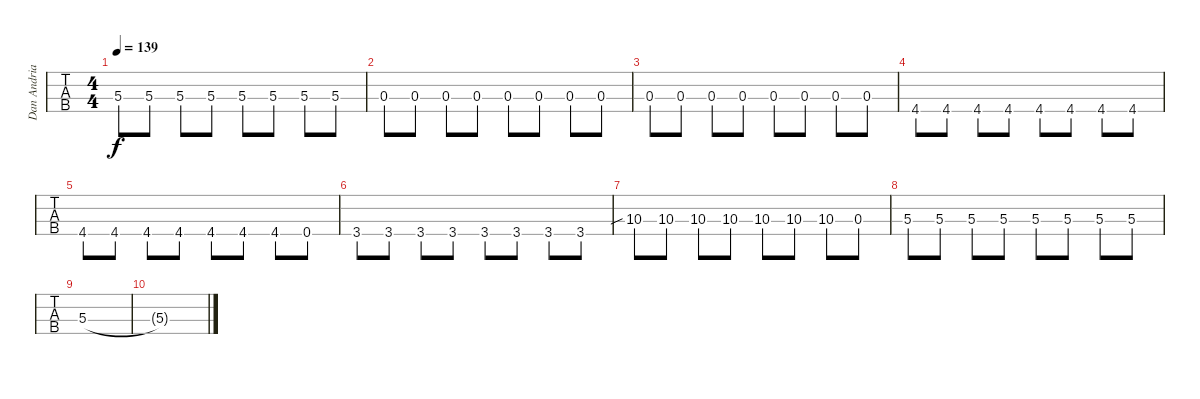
\track ("Dan Andriano - Bass" "Dan Andria") {instrument electricbassfinger}
\staff {tabs}
\tuning (G2 D2 A1 E1) {hide}
\ts (4 4)
\tempo 139
\clef f4
\ks a
5.3.8{dy f} 5.3.8 5.3.8 5.3.8 5.3.8 5.3.8 5.3.8 5.3.8 |
0.3.8 0.3.8 0.3.8 0.3.8 0.3.8 0.3.8 0.3.8 0.3.8 |
0.3.8 0.3.8 0.3.8 0.3.8 0.3.8 0.3.8 0.3.8 0.3.8 |
4.4.8 4.4.8 4.4.8 4.4.8 4.4.8 4.4.8 4.4.8 4.4.8 |
4.4.8 4.4.8 4.4.8 4.4.8 4.4.8 4.4.8 4.4.8 0.4.8 |
3.4.8 3.4.8 3.4.8 3.4.8 3.4.8 3.4.8 3.4.8 3.4.8 |
10.3{sib}.8 10.3.8 10.3.8 10.3.8 10.3.8 10.3.8 10.3.8 0.3.8 |
5.3.8 5.3.8 5.3.8 5.3.8 5.3.8 5.3.8 5.3.8 5.3.8 |
5.3.1 |
5.3{t}.1
